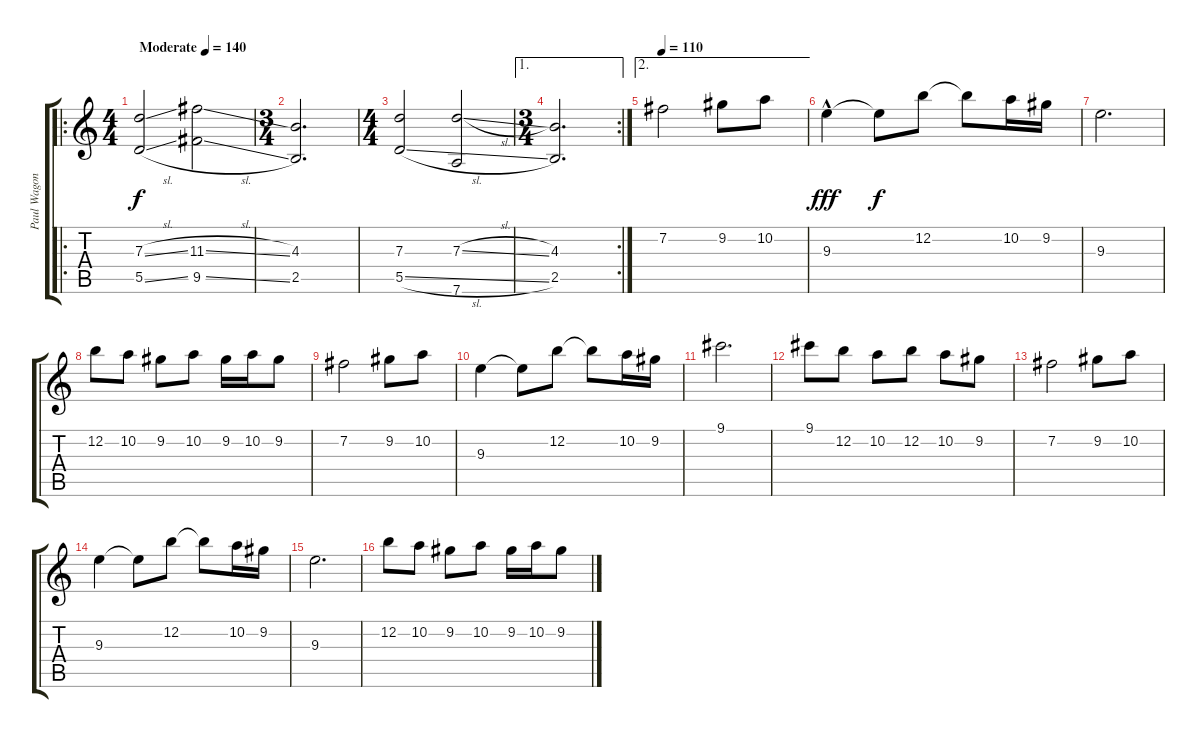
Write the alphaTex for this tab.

\track ("Paul Wagoner" "Paul Wagon") {instrument overdrivenguitar}
\staff {score tabs}
\tuning (E4 B3 G3 D3 A2 D2) {hide}
\ro
\ts (4 4)
\tempo (140 "Moderate")
\clef g2
\ks c
(7.3{sl} 5.5{sl}).2{dy f instrument overdrivenguitar} (11.3{sl} 9.5{sl}).2 |
\ts (3 4)
(4.3 2.5).2{d} |
\ts (4 4)
(7.3 5.5{sl}).2 (7.3{sl} 7.6).2 |
\ae 1
\rc 2
\ts (3 4)
(4.3 2.5).2{d} |
\ae 2
\tempo 110
7.2.2 9.2.8 10.2.8 |
9.3{hac}.4{dy fff} 9.3{t}.8{dy f} 12.2.8 12.2{t}.8 10.2.16 9.2.16 |
9.3.2{d} |
12.2.8 10.2.8 9.2.8 10.2.8 9.2.16 10.2.16 9.2.8 |
7.2.2 9.2.8 10.2.8 |
9.3.4 9.3{t}.8 12.2.8 12.2{t}.8 10.2.16 9.2.16 |
9.1.2{d} |
9.1.8 12.2.8 10.2.8 12.2.8 10.2.8 9.2.8 |
7.2.2 9.2.8 10.2.8 |
9.3.4 9.3{t}.8 12.2.8 12.2{t}.8 10.2.16 9.2.16 |
9.3.2{d} |
12.2.8 10.2.8 9.2.8 10.2.8 9.2.16 10.2.16 9.2.8
